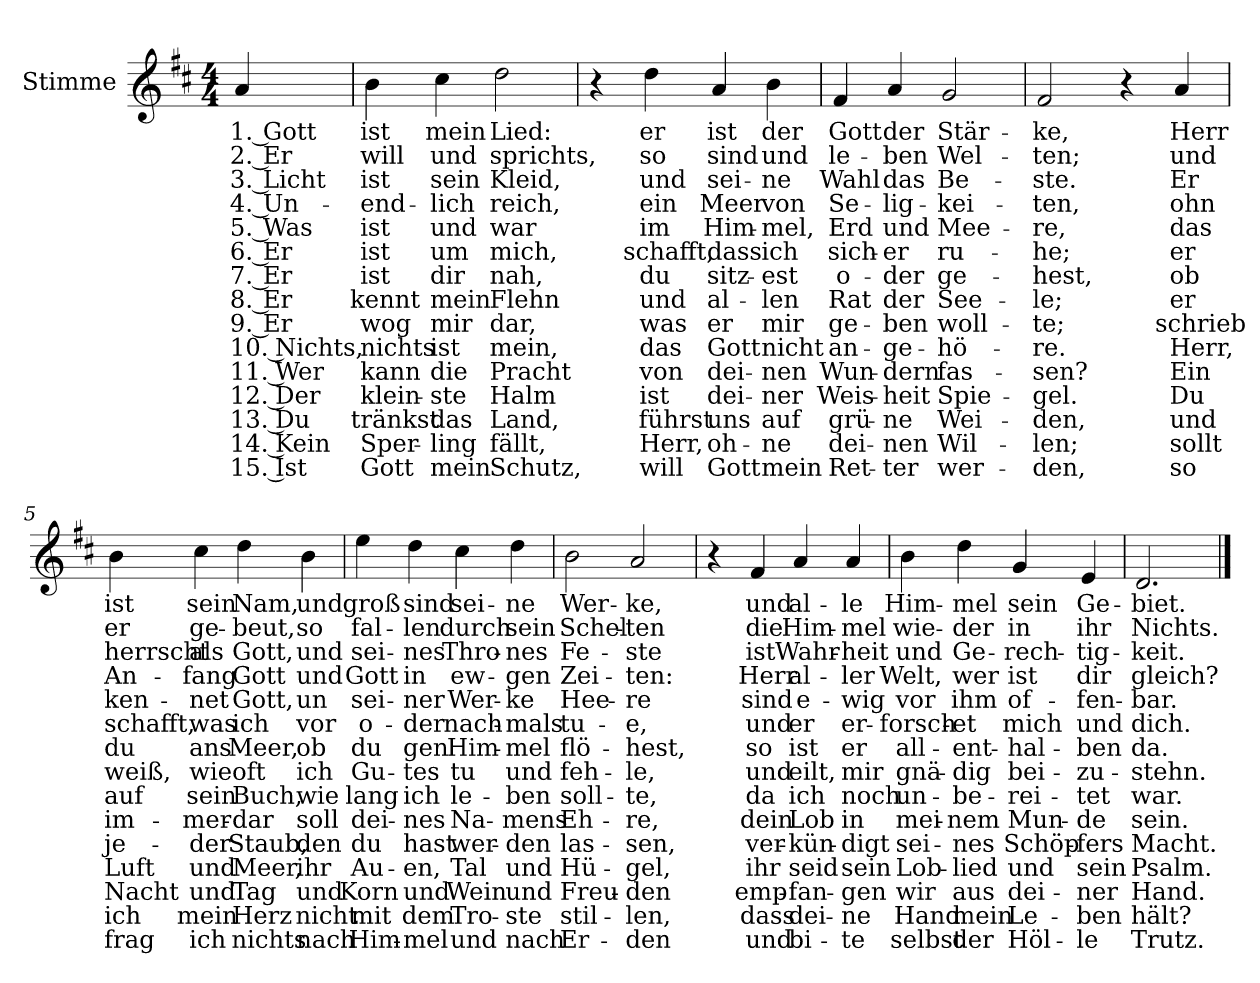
**kern	**text	**text	**text	**text	**text	**text	**text	**text	**text	**text	**text	**text	**text	**text	**text
*part1	*part1	*part1	*part1	*part1	*part1	*part1	*part1	*part1	*part1	*part1	*part1	*part1	*part1	*part1	*part1
*staff1	*staff1	*staff1	*staff1	*staff1	*staff1	*staff1	*staff1	*staff1	*staff1	*staff1	*staff1	*staff1	*staff1	*staff1	*staff1
*I"Stimme	*	*	*	*	*	*	*	*	*	*	*	*	*	*	*
*I'St.	*	*	*	*	*	*	*	*	*	*	*	*	*	*	*
*clefG2	*	*	*	*	*	*	*	*	*	*	*	*	*	*	*
*k[f#c#]	*	*	*	*	*	*	*	*	*	*	*	*	*	*	*
*M4/4	*	*	*	*	*	*	*	*	*	*	*	*	*	*	*
=	=	=	=	=	=	=	=	=	=	=	=	=	=	=	=
!	!LO:LY:b	!LO:LY:b	!LO:LY:b	!LO:LY:b	!LO:LY:b	!LO:LY:b	!LO:LY:b	!LO:LY:b	!LO:LY:b	!LO:LY:b	!LO:LY:b	!LO:LY:b	!LO:LY:b	!LO:LY:b	!LO:LY:b
4a/	1. Gott	2. Er	3. Licht	4. Un-	5. Was	6. Er	7. Er	8. Er	9. Er	10. Nichts,	11. Wer	12. Der	13. Du	14. Kein	15. Ist
=1	=1	=1	=1	=1	=1	=1	=1	=1	=1	=1	=1	=1	=1	=1	=1
!	!LO:LY:b	!LO:LY:b	!LO:LY:b	!LO:LY:b	!LO:LY:b	!LO:LY:b	!LO:LY:b	!LO:LY:b	!LO:LY:b	!LO:LY:b	!LO:LY:b	!LO:LY:b	!LO:LY:b	!LO:LY:b	!LO:LY:b
4b\	ist	will	ist	-end-	ist	ist	ist	kennt	wog	nichts	kann	klein-	tränkst	Sper-	Gott
!	!LO:LY:b	!LO:LY:b	!LO:LY:b	!LO:LY:b	!LO:LY:b	!LO:LY:b	!LO:LY:b	!LO:LY:b	!LO:LY:b	!LO:LY:b	!LO:LY:b	!LO:LY:b	!LO:LY:b	!LO:LY:b	!LO:LY:b
4cc#\	mein	und	sein	-lich	und	um	dir	mein	mir	ist	die	-ste	das	-ling	mein
!	!LO:LY:b	!LO:LY:b	!LO:LY:b	!LO:LY:b	!LO:LY:b	!LO:LY:b	!LO:LY:b	!LO:LY:b	!LO:LY:b	!LO:LY:b	!LO:LY:b	!LO:LY:b	!LO:LY:b	!LO:LY:b	!LO:LY:b
2dd\	Lied:	sprichts,	Kleid,	reich,	war	mich,	nah,	Flehn	dar,	mein,	Pracht	Halm	Land,	fällt,	Schutz,
=2	=2	=2	=2	=2	=2	=2	=2	=2	=2	=2	=2	=2	=2	=2	=2
4r	.	.	.	.	.	.	.	.	.	.	.	.	.	.	.
!	!LO:LY:b	!LO:LY:b	!LO:LY:b	!LO:LY:b	!LO:LY:b	!LO:LY:b	!LO:LY:b	!LO:LY:b	!LO:LY:b	!LO:LY:b	!LO:LY:b	!LO:LY:b	!LO:LY:b	!LO:LY:b	!LO:LY:b
4dd\	er	so	und	ein	im	schafft,	du	und	was	das	von	ist	führst	Herr,	will
!	!LO:LY:b	!LO:LY:b	!LO:LY:b	!LO:LY:b	!LO:LY:b	!LO:LY:b	!LO:LY:b	!LO:LY:b	!LO:LY:b	!LO:LY:b	!LO:LY:b	!LO:LY:b	!LO:LY:b	!LO:LY:b	!LO:LY:b
4a/	ist	sind	sei-	Meer	Him-	dass	sitz-	al-	er	Gott	dei-	dei-	uns	oh-	Gott
!	!LO:LY:b	!LO:LY:b	!LO:LY:b	!LO:LY:b	!LO:LY:b	!LO:LY:b	!LO:LY:b	!LO:LY:b	!LO:LY:b	!LO:LY:b	!LO:LY:b	!LO:LY:b	!LO:LY:b	!LO:LY:b	!LO:LY:b
4b\	der	und	-ne	von	-mel,	ich	-est	-len	mir	nicht	-nen	-ner	auf	-ne	mein
=3	=3	=3	=3	=3	=3	=3	=3	=3	=3	=3	=3	=3	=3	=3	=3
!	!LO:LY:b	!LO:LY:b	!LO:LY:b	!LO:LY:b	!LO:LY:b	!LO:LY:b	!LO:LY:b	!LO:LY:b	!LO:LY:b	!LO:LY:b	!LO:LY:b	!LO:LY:b	!LO:LY:b	!LO:LY:b	!LO:LY:b
4f#/	Gott	le-	Wahl	Se-	Erd	sich-	o-	Rat	ge-	an-	Wun-	Weis-	grü-	dei-	Ret-
!	!LO:LY:b	!LO:LY:b	!LO:LY:b	!LO:LY:b	!LO:LY:b	!LO:LY:b	!LO:LY:b	!LO:LY:b	!LO:LY:b	!LO:LY:b	!LO:LY:b	!LO:LY:b	!LO:LY:b	!LO:LY:b	!LO:LY:b
4a/	der	-ben	das	-lig-	und	-er	-der	der	-ben	-ge-	-dern	-heit	-ne	-nen	-ter
!	!LO:LY:b	!LO:LY:b	!LO:LY:b	!LO:LY:b	!LO:LY:b	!LO:LY:b	!LO:LY:b	!LO:LY:b	!LO:LY:b	!LO:LY:b	!LO:LY:b	!LO:LY:b	!LO:LY:b	!LO:LY:b	!LO:LY:b
2g/	Stär-	Wel-	Be-	-kei-	Mee-	ru-	ge-	See-	woll-	-hö-	fas-	Spie-	Wei-	Wil-	wer-
=4	=4	=4	=4	=4	=4	=4	=4	=4	=4	=4	=4	=4	=4	=4	=4
!	!LO:LY:b	!LO:LY:b	!LO:LY:b	!LO:LY:b	!LO:LY:b	!LO:LY:b	!LO:LY:b	!LO:LY:b	!LO:LY:b	!LO:LY:b	!LO:LY:b	!LO:LY:b	!LO:LY:b	!LO:LY:b	!LO:LY:b
2f#/	-ke,	-ten;	-ste.	-ten,	-re,	-he;	-hest,	-le;	-te;	-re.	-sen?	-gel.	-den,	-len;	-den,
4r	.	.	.	.	.	.	.	.	.	.	.	.	.	.	.
!	!LO:LY:b	!LO:LY:b	!LO:LY:b	!LO:LY:b	!LO:LY:b	!LO:LY:b	!LO:LY:b	!LO:LY:b	!LO:LY:b	!LO:LY:b	!LO:LY:b	!LO:LY:b	!LO:LY:b	!LO:LY:b	!LO:LY:b
4a/	Herr	und	Er	ohn	das	er	ob	er	schrieb	Herr,	Ein	Du	und	sollt	so
!!LO:LB:g=z
=5	=5	=5	=5	=5	=5	=5	=5	=5	=5	=5	=5	=5	=5	=5	=5
!	!LO:LY:b	!LO:LY:b	!LO:LY:b	!LO:LY:b	!LO:LY:b	!LO:LY:b	!LO:LY:b	!LO:LY:b	!LO:LY:b	!LO:LY:b	!LO:LY:b	!LO:LY:b	!LO:LY:b	!LO:LY:b	!LO:LY:b
4b\	ist	er	herrscht	An-	ken-	schafft,	du	weiß,	auf	im-	je-	Luft	Nacht	ich	frag
!	!LO:LY:b	!LO:LY:b	!LO:LY:b	!LO:LY:b	!LO:LY:b	!LO:LY:b	!LO:LY:b	!LO:LY:b	!LO:LY:b	!LO:LY:b	!LO:LY:b	!LO:LY:b	!LO:LY:b	!LO:LY:b	!LO:LY:b
4cc#\	sein	ge-	als	-fang	-net	was	ans	wie	sein	-mer-	-der	und	und	mein	ich
!	!LO:LY:b	!LO:LY:b	!LO:LY:b	!LO:LY:b	!LO:LY:b	!LO:LY:b	!LO:LY:b	!LO:LY:b	!LO:LY:b	!LO:LY:b	!LO:LY:b	!LO:LY:b	!LO:LY:b	!LO:LY:b	!LO:LY:b
4dd\	Nam,	-beut,	Gott,	Gott	Gott,	ich	Meer,	oft	Buch,	-dar	Staub,	Meer,	Tag	Herz	nichts
!	!LO:LY:b	!LO:LY:b	!LO:LY:b	!LO:LY:b	!LO:LY:b	!LO:LY:b	!LO:LY:b	!LO:LY:b	!LO:LY:b	!LO:LY:b	!LO:LY:b	!LO:LY:b	!LO:LY:b	!LO:LY:b	!LO:LY:b
4b\	und	so	und	und	un	vor	ob	ich	wie	soll	den	ihr	und	nicht	nach
=6	=6	=6	=6	=6	=6	=6	=6	=6	=6	=6	=6	=6	=6	=6	=6
!	!LO:LY:b	!LO:LY:b	!LO:LY:b	!LO:LY:b	!LO:LY:b	!LO:LY:b	!LO:LY:b	!LO:LY:b	!LO:LY:b	!LO:LY:b	!LO:LY:b	!LO:LY:b	!LO:LY:b	!LO:LY:b	!LO:LY:b
4ee\	groß	fal-	sei-	Gott	sei-	o-	du	Gu-	lang	dei-	du	Au-	Korn	mit	Him-
!	!LO:LY:b	!LO:LY:b	!LO:LY:b	!LO:LY:b	!LO:LY:b	!LO:LY:b	!LO:LY:b	!LO:LY:b	!LO:LY:b	!LO:LY:b	!LO:LY:b	!LO:LY:b	!LO:LY:b	!LO:LY:b	!LO:LY:b
4dd\	sind	-len	-nes	in	-ner	-der	gen	-tes	ich	-nes	hast	-en,	und	dem	-mel
!	!LO:LY:b	!LO:LY:b	!LO:LY:b	!LO:LY:b	!LO:LY:b	!LO:LY:b	!LO:LY:b	!LO:LY:b	!LO:LY:b	!LO:LY:b	!LO:LY:b	!LO:LY:b	!LO:LY:b	!LO:LY:b	!LO:LY:b
4cc#\	sei-	durch	Thro-	ew-	Wer-	nach-	Him-	tu	le-	Na-	wer-	Tal	Wein	Tro-	und
!	!LO:LY:b	!LO:LY:b	!LO:LY:b	!LO:LY:b	!LO:LY:b	!LO:LY:b	!LO:LY:b	!LO:LY:b	!LO:LY:b	!LO:LY:b	!LO:LY:b	!LO:LY:b	!LO:LY:b	!LO:LY:b	!LO:LY:b
4dd\	-ne	sein	-nes	-gen	-ke	-mals	-mel	und	-ben	-mens	-den	und	und	-ste	nach
=7	=7	=7	=7	=7	=7	=7	=7	=7	=7	=7	=7	=7	=7	=7	=7
!	!LO:LY:b	!LO:LY:b	!LO:LY:b	!LO:LY:b	!LO:LY:b	!LO:LY:b	!LO:LY:b	!LO:LY:b	!LO:LY:b	!LO:LY:b	!LO:LY:b	!LO:LY:b	!LO:LY:b	!LO:LY:b	!LO:LY:b
2b\	Wer-	Schel-	Fe-	Zei-	Hee-	tu-	flö-	feh-	soll-	Eh-	las-	Hü-	Freu-	stil-	Er-
!	!LO:LY:b	!LO:LY:b	!LO:LY:b	!LO:LY:b	!LO:LY:b	!LO:LY:b	!LO:LY:b	!LO:LY:b	!LO:LY:b	!LO:LY:b	!LO:LY:b	!LO:LY:b	!LO:LY:b	!LO:LY:b	!LO:LY:b
2a/	-ke,	-ten	-ste	-ten:	-re	-e,	-hest,	-le,	-te,	-re,	-sen,	-gel,	-den	-len,	-den
=8	=8	=8	=8	=8	=8	=8	=8	=8	=8	=8	=8	=8	=8	=8	=8
4r	.	.	.	.	.	.	.	.	.	.	.	.	.	.	.
!	!LO:LY:b	!LO:LY:b	!LO:LY:b	!LO:LY:b	!LO:LY:b	!LO:LY:b	!LO:LY:b	!LO:LY:b	!LO:LY:b	!LO:LY:b	!LO:LY:b	!LO:LY:b	!LO:LY:b	!LO:LY:b	!LO:LY:b
4f#/	und	die	ist	Herr	sind	und	so	und	da	dein	ver-	ihr	emp-	dass	und
!	!LO:LY:b	!LO:LY:b	!LO:LY:b	!LO:LY:b	!LO:LY:b	!LO:LY:b	!LO:LY:b	!LO:LY:b	!LO:LY:b	!LO:LY:b	!LO:LY:b	!LO:LY:b	!LO:LY:b	!LO:LY:b	!LO:LY:b
4a/	al-	Him-	Wahr-	al-	e-	er	ist	eilt,	ich	Lob	-kün-	seid	-fan-	dei-	bi-
!	!LO:LY:b	!LO:LY:b	!LO:LY:b	!LO:LY:b	!LO:LY:b	!LO:LY:b	!LO:LY:b	!LO:LY:b	!LO:LY:b	!LO:LY:b	!LO:LY:b	!LO:LY:b	!LO:LY:b	!LO:LY:b	!LO:LY:b
4a/	-le	-mel	-heit	-ler	-wig	er-	er	mir	noch	in	-digt	sein	-gen	-ne	-te
!!LO:LB:g=z
=9	=9	=9	=9	=9	=9	=9	=9	=9	=9	=9	=9	=9	=9	=9	=9
!	!LO:LY:b	!LO:LY:b	!LO:LY:b	!LO:LY:b	!LO:LY:b	!LO:LY:b	!LO:LY:b	!LO:LY:b	!LO:LY:b	!LO:LY:b	!LO:LY:b	!LO:LY:b	!LO:LY:b	!LO:LY:b	!LO:LY:b
4b\	Him-	wie-	und	Welt,	vor	-forsch-	all-	gnä-	un-	mei-	sei-	Lob-	wir	Hand	selbst
!	!LO:LY:b	!LO:LY:b	!LO:LY:b	!LO:LY:b	!LO:LY:b	!LO:LY:b	!LO:LY:b	!LO:LY:b	!LO:LY:b	!LO:LY:b	!LO:LY:b	!LO:LY:b	!LO:LY:b	!LO:LY:b	!LO:LY:b
4dd\	-mel	-der	Ge-	wer	ihm	-et	-ent-	-dig	-be-	-nem	-nes	-lied	aus	mein	der
!	!LO:LY:b	!LO:LY:b	!LO:LY:b	!LO:LY:b	!LO:LY:b	!LO:LY:b	!LO:LY:b	!LO:LY:b	!LO:LY:b	!LO:LY:b	!LO:LY:b	!LO:LY:b	!LO:LY:b	!LO:LY:b	!LO:LY:b
4g/	sein	in	-rech-	ist	of-	mich	-hal-	bei-	-rei-	Mun-	Schöp-	und	dei-	Le-	Höl-
!	!LO:LY:b	!LO:LY:b	!LO:LY:b	!LO:LY:b	!LO:LY:b	!LO:LY:b	!LO:LY:b	!LO:LY:b	!LO:LY:b	!LO:LY:b	!LO:LY:b	!LO:LY:b	!LO:LY:b	!LO:LY:b	!LO:LY:b
4e/	Ge-	ihr	-tig-	dir	-fen-	und	-ben	-zu-	-tet	-de	-fers	sein	-ner	-ben	-le
=10	=10	=10	=10	=10	=10	=10	=10	=10	=10	=10	=10	=10	=10	=10	=10
!	!LO:LY:b	!LO:LY:b	!LO:LY:b	!LO:LY:b	!LO:LY:b	!LO:LY:b	!LO:LY:b	!LO:LY:b	!LO:LY:b	!LO:LY:b	!LO:LY:b	!LO:LY:b	!LO:LY:b	!LO:LY:b	!LO:LY:b
2.d/	-biet.	Nichts.	-keit.	gleich?	-bar.	dich.	da.	-stehn.	war.	sein.	Macht.	Psalm.	Hand.	hält?	Trutz.
==	==	==	==	==	==	==	==	==	==	==	==	==	==	==	==
*-	*-	*-	*-	*-	*-	*-	*-	*-	*-	*-	*-	*-	*-	*-	*-
